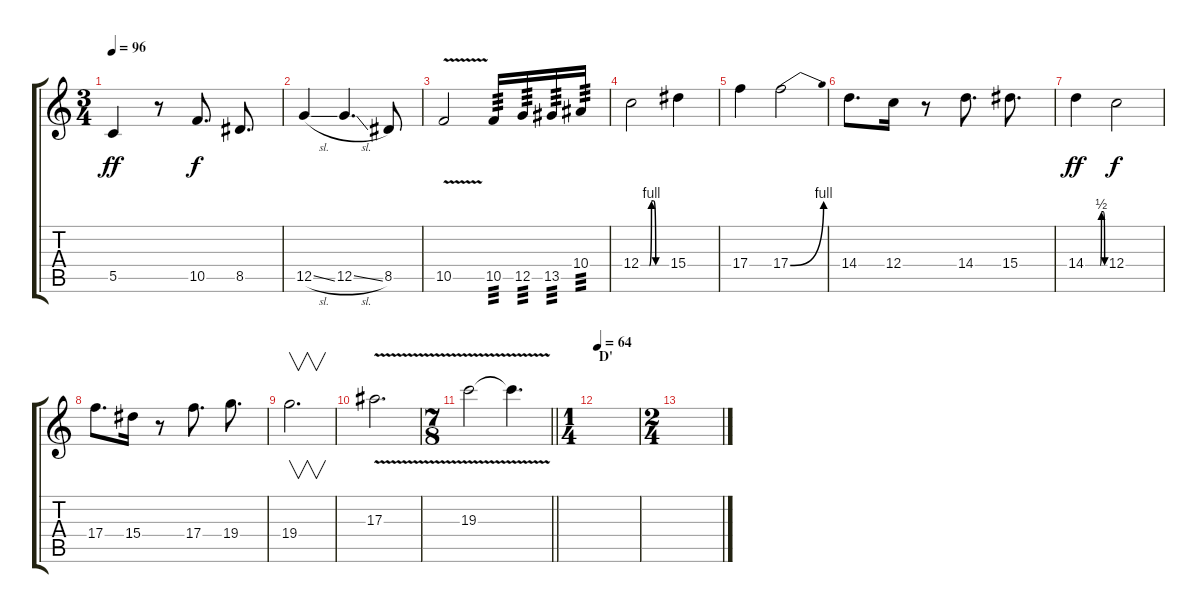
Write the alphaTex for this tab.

\track "" {instrument overdrivenguitar}
\staff {score tabs}
\tuning (D4 A3 F3 C3 G2 C2) {hide}
\ts (3 4)
\tempo 96
\clef g2
\ks c
5.5.4{dy ff} r.8 10.5.8{d dy f} 8.5.8{d} |
12.5{sl}.4 12.5{sl}.4{d} 8.5.8 |
10.5{v}.2 10.5.16{tp 3} 12.5.16{tp 3} 13.5.16{tp 3} 10.4.16{tp 3} |
12.4{be (custom 0 0 20 0 25 4 30 4 35 0 45 0 60 0)}.2 15.4.4 |
17.4.4 17.4{be (bend 0 0 60 4)}.2 |
14.4.8{d} 12.4.16 r.8 14.4.8{d} 15.4.8{d} |
14.4{be (custom 0 0 46 0 50 2 56 2 60 0)}.4{dy ff} 12.4.2{dy f} |
17.4.8{d} 15.4.16 r.8 17.4.8{d} 19.4.8{d} |
19.4.2{v d} |
17.3{v}.2{d} |
\ts (7 8)
\barLineRight lightlight
19.3{v}.2 19.3{t}.4{d} |
\ts (1 4)
\section ("" "D'")
\tempo 64
|
\ts (2 4)
